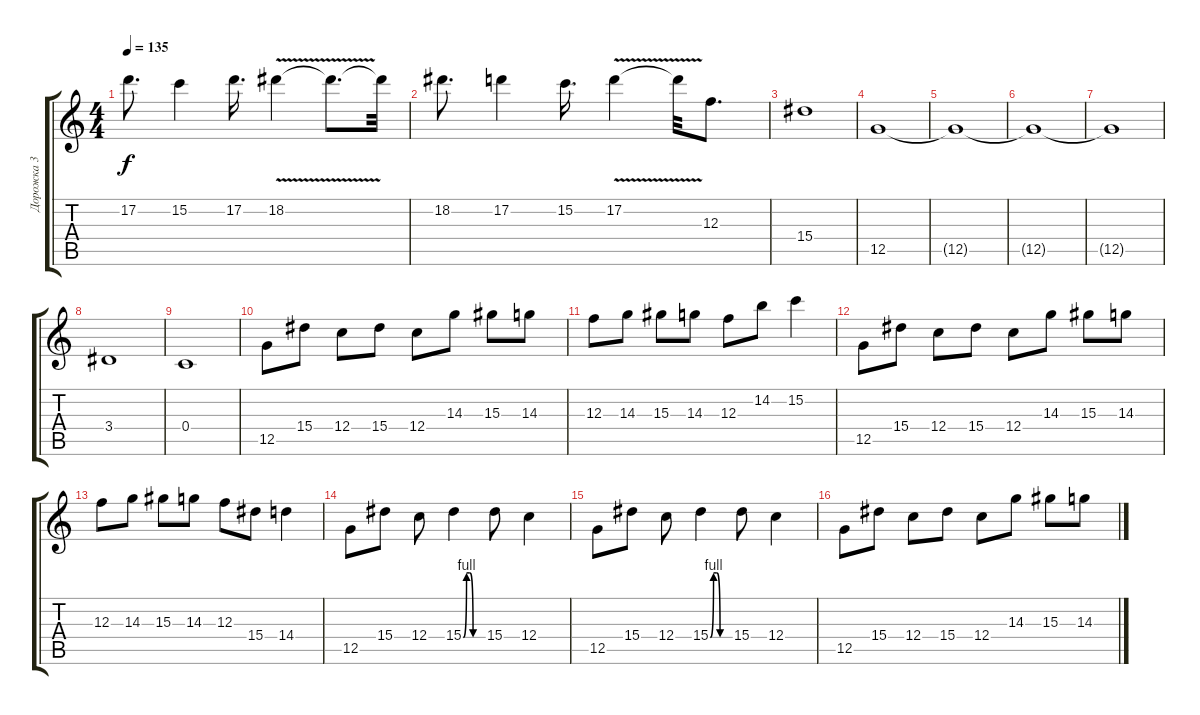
\track ("Дорожка 3" "Дорожка 3") {instrument electricguitarclean}
\staff {score tabs}
\tuning (D4 A3 F3 C3 G2 C2) {hide}
\ts (4 4)
\tempo 135
\clef g2
\ks c
17.2.8{d dy f} 15.2.4 17.2.16{d} 18.2{v}.4 18.2{t}.8{d} 18.2{t}.32 |
18.2.8{d} 17.2.4 15.2.16{d} 17.2{v}.4 17.2{t}.32 12.3.8{d} |
15.4.1 |
12.5.1 |
12.5{t}.1 |
12.5{t}.1 |
12.5{t}.1 |
3.4.1 |
0.4.1 |
12.5.8 15.4.8 12.4.8 15.4.8 12.4.8 14.3.8 15.3.8 14.3.8 |
12.3.8 14.3.8 15.3.8 14.3.8 12.3.8 14.2.8 15.2.4 |
12.5.8 15.4.8 12.4.8 15.4.8 12.4.8 14.3.8 15.3.8 14.3.8 |
12.3.8 14.3.8 15.3.8 14.3.8 12.3.8 15.4.8 14.4.4 |
12.5.8 15.4.8 12.4.8 15.4{be (custom 0 0 10 4 20 4 30 0 60 0)}.4 15.4.8 12.4.4 |
12.5.8 15.4.8 12.4.8 15.4{be (custom 0 0 10 4 20 4 30 0 60 0)}.4 15.4.8 12.4.4 |
12.5.8 15.4.8 12.4.8 15.4.8 12.4.8 14.3.8 15.3.8 14.3.8
